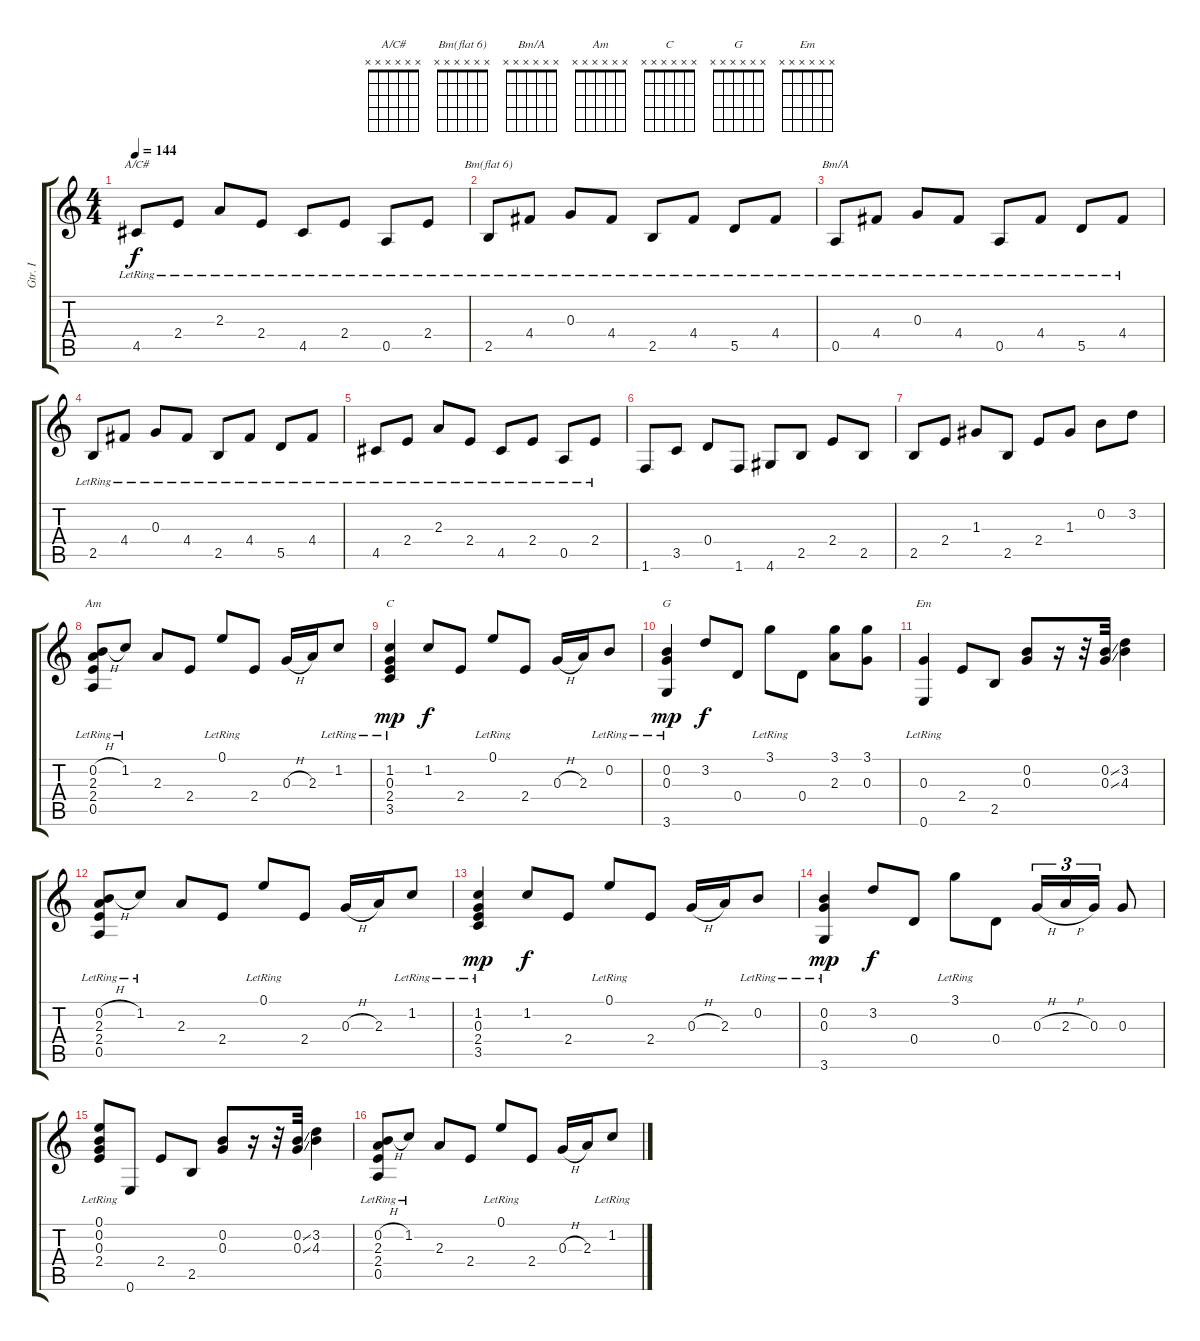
\track ("Gtr. I" "Gtr. I") {instrument acousticguitarsteel}
\staff {score tabs}
\tuning (E4 B3 G3 D3 A2 E2) {hide}
\chord ("A/C#" x x x x x x) {firstfret 0}
\chord ("Bm(flat 6)" x x x x x x) {firstfret 0}
\chord ("Bm/A" x x x x x x) {firstfret 0}
\chord ("Am" x x x x x x) {firstfret 0}
\chord ("C" x x x x x x) {firstfret 0}
\chord ("G" x x x x x x) {firstfret 0}
\chord ("Em" x x x x x x) {firstfret 0}
\ts (4 4)
\tempo 144
\clef g2
\ks c
4.5{lr}.8{ch "A/C#" dy f} 2.4{lr}.8 2.3{lr}.8 2.4{lr}.8 4.5{lr}.8 2.4{lr}.8 0.5{lr}.8 2.4{lr}.8 |
2.5{lr}.8{ch "Bm(flat 6)"} 4.4{lr}.8 0.3{lr}.8 4.4{lr}.8 2.5{lr}.8 4.4{lr}.8 5.5{lr}.8 4.4{lr}.8 |
0.5{lr}.8{ch "Bm/A"} 4.4{lr}.8 0.3{lr}.8 4.4{lr}.8 0.5{lr}.8 4.4{lr}.8 5.5{lr}.8 4.4{lr}.8 |
2.5{lr}.8 4.4{lr}.8 0.3{lr}.8 4.4{lr}.8 2.5{lr}.8 4.4{lr}.8 5.5{lr}.8 4.4{lr}.8 |
4.5{lr}.8 2.4{lr}.8 2.3{lr}.8 2.4{lr}.8 4.5{lr}.8 2.4{lr}.8 0.5{lr}.8 2.4{lr}.8 |
1.6.8 3.5.8 0.4.8 1.6.8 4.6.8 2.5.8 2.4.8 2.5.8 |
2.5.8 2.4.8 1.3.8 2.5.8 2.4.8 1.3.8 0.2.8 3.2.8 |
(0.2{h} 2.3{lr} 2.4{lr} 0.5{lr}).8{ch "Am"} 1.2{lr}.8 2.3.8 2.4.8 0.1{lr}.8 2.4.8 0.3{h}.16 2.3.16 1.2{lr}.8 |
(1.2 0.3{lr} 2.4{lr} 3.5{lr}).4{ch "C" dy mp} 1.2.8{dy f} 2.4.8 0.1{lr}.8 2.4.8 0.3{h}.16 2.3.16 0.2{lr}.8 |
(0.2 0.3{lr} 3.6{lr}).4{ch "G" dy mp} 3.2.8{dy f} 0.4.8 3.1{lr}.8 0.4.8 (3.1 2.3).8 (3.1 0.3).8 |
(0.3{lr} 0.6{lr}).4{ch "Em"} 2.4.8 2.5.8 (0.2 0.3).8 r.16 r.32 (0.2{ss} 0.3{ss}).32 (3.2 4.3).4 |
(0.2{h} 2.3{lr} 2.4{lr} 0.5{lr}).8 1.2{lr}.8 2.3.8 2.4.8 0.1{lr}.8 2.4.8 0.3{h}.16 2.3.16 1.2{lr}.8 |
(1.2 0.3{lr} 2.4{lr} 3.5{lr}).4{dy mp} 1.2.8{dy f} 2.4.8 0.1{lr}.8 2.4.8 0.3{h}.16 2.3.16 0.2{lr}.8 |
(0.2 0.3{lr} 3.6{lr}).4{dy mp} 3.2.8{dy f} 0.4.8 3.1{lr}.8 0.4.8 0.3{h}.16{tu (3 2)} 2.3{h}.16{tu (3 2)} 0.3.16{tu (3 2)} 0.3.8 |
(0.1{lr} 0.2{lr} 0.3{lr} 2.4{lr}).8 0.6.8 2.4.8 2.5.8 (0.2 0.3).8 r.16 r.32 (0.2{ss} 0.3{ss}).32 (3.2 4.3).4 |
(0.2{h} 2.3{lr} 2.4{lr} 0.5{lr}).8 1.2{lr}.8 2.3.8 2.4.8 0.1{lr}.8 2.4.8 0.3{h}.16 2.3.16 1.2{lr}.8
